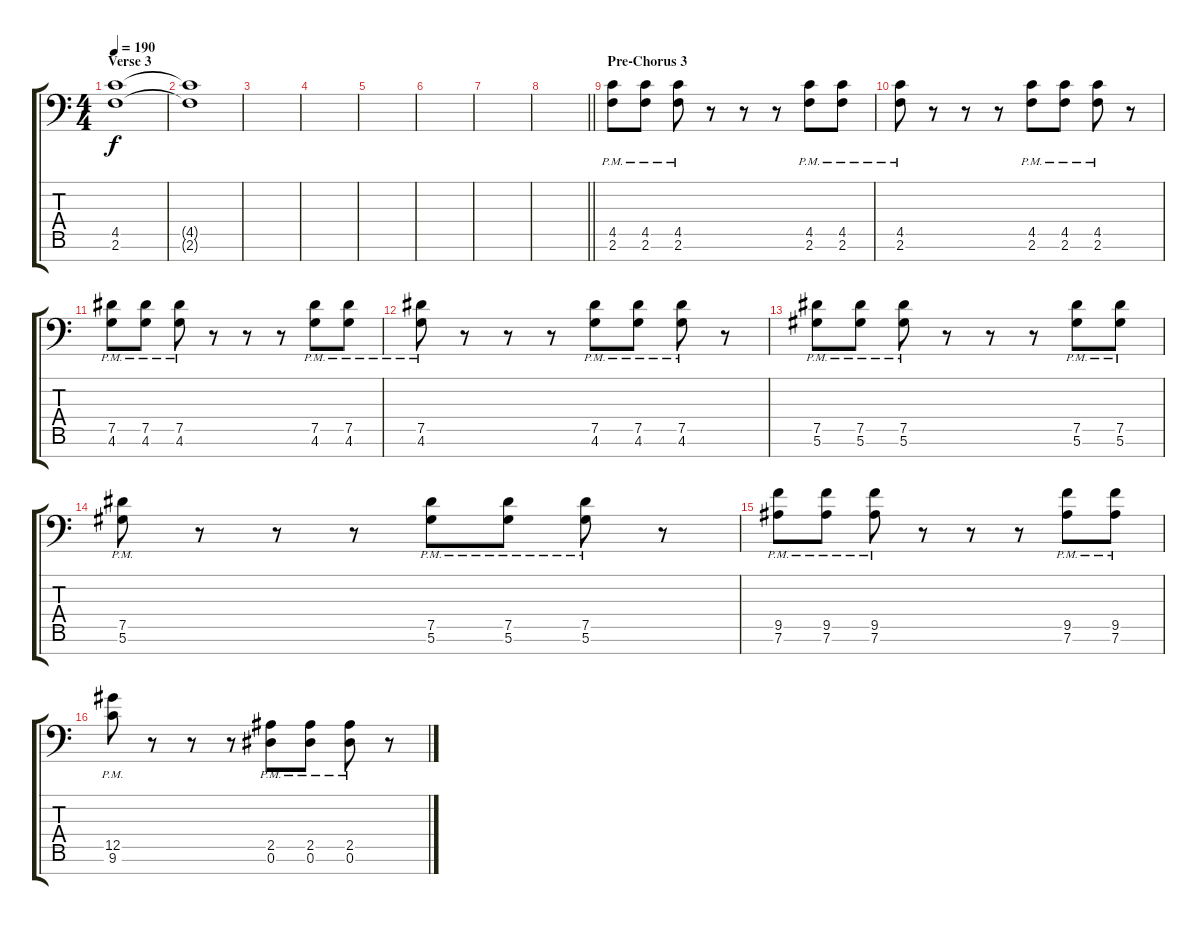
\track "" {instrument distortionguitar}
\staff {score tabs}
\tuning (Eb4 Bb3 Gb3 Db3 Ab2 Eb2 Bb1) {hide}
\ts (4 4)
\section ("" "Verse 3")
\tempo 190
\clef f4
\ks c
(4.5 2.6).1{dy f volume 0 balance 0 instrument distortionguitar} |
(4.5{t} 2.6{t}).1 |
|
|
|
|
|
\barLineRight lightlight
|
\section ("" "Pre-Chorus 3")
(4.5{pm} 2.6{pm}).8{volume 15} (4.5{pm} 2.6{pm}).8 (4.5{pm} 2.6{pm}).8 r.8 r.8 r.8 (4.5{pm} 2.6{pm}).8 (4.5{pm} 2.6{pm}).8 |
(4.5{pm} 2.6{pm}).8 r.8 r.8 r.8 (4.5{pm} 2.6{pm}).8 (4.5{pm} 2.6{pm}).8 (4.5{pm} 2.6{pm}).8 r.8 |
(7.5{pm} 4.6{pm}).8 (7.5{pm} 4.6{pm}).8 (7.5{pm} 4.6{pm}).8 r.8 r.8 r.8 (7.5{pm} 4.6{pm}).8 (7.5{pm} 4.6{pm}).8 |
(7.5{pm} 4.6{pm}).8 r.8 r.8 r.8 (7.5{pm} 4.6{pm}).8 (7.5{pm} 4.6{pm}).8 (7.5{pm} 4.6{pm}).8 r.8 |
(7.5{pm} 5.6{pm}).8 (7.5{pm} 5.6{pm}).8 (7.5{pm} 5.6{pm}).8 r.8 r.8 r.8 (7.5{pm} 5.6{pm}).8 (7.5{pm} 5.6{pm}).8 |
(7.5{pm} 5.6{pm}).8 r.8 r.8 r.8 (7.5{pm} 5.6{pm}).8 (7.5{pm} 5.6{pm}).8 (7.5{pm} 5.6{pm}).8 r.8 |
(9.5{pm} 7.6{pm}).8 (9.5{pm} 7.6{pm}).8 (9.5{pm} 7.6{pm}).8 r.8 r.8 r.8 (9.5{pm} 7.6{pm}).8 (9.5{pm} 7.6{pm}).8 |
(12.5{pm} 9.6{pm}).8 r.8 r.8 r.8 (2.5{pm} 0.6{pm}).8 (2.5{pm} 0.6{pm}).8 (2.5{pm} 0.6{pm}).8 r.8
